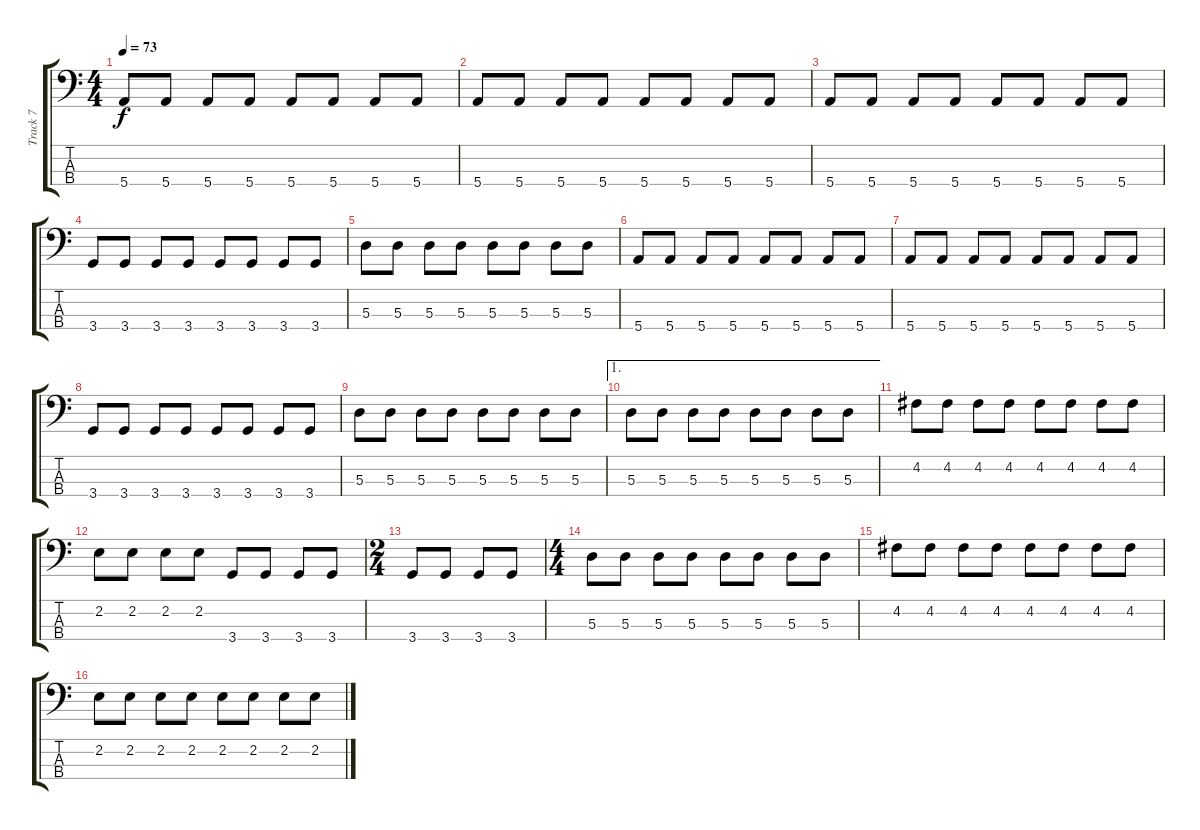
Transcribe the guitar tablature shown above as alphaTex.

\track ("Track 7" "Track 7") {instrument acousticbass}
\staff {score tabs}
\tuning (G2 D2 A1 E1) {hide}
\ts (4 4)
\tempo 73
\clef f4
\ks c
5.4.8{dy f} 5.4.8 5.4.8 5.4.8 5.4.8 5.4.8 5.4.8 5.4.8 |
5.4.8 5.4.8 5.4.8 5.4.8 5.4.8 5.4.8 5.4.8 5.4.8 |
5.4.8 5.4.8 5.4.8 5.4.8 5.4.8 5.4.8 5.4.8 5.4.8 |
3.4.8 3.4.8 3.4.8 3.4.8 3.4.8 3.4.8 3.4.8 3.4.8 |
5.3.8 5.3.8 5.3.8 5.3.8 5.3.8 5.3.8 5.3.8 5.3.8 |
5.4.8 5.4.8 5.4.8 5.4.8 5.4.8 5.4.8 5.4.8 5.4.8 |
5.4.8 5.4.8 5.4.8 5.4.8 5.4.8 5.4.8 5.4.8 5.4.8 |
3.4.8 3.4.8 3.4.8 3.4.8 3.4.8 3.4.8 3.4.8 3.4.8 |
5.3.8 5.3.8 5.3.8 5.3.8 5.3.8 5.3.8 5.3.8 5.3.8 |
\ae 1
5.3.8 5.3.8 5.3.8 5.3.8 5.3.8 5.3.8 5.3.8 5.3.8 |
4.2.8 4.2.8 4.2.8 4.2.8 4.2.8 4.2.8 4.2.8 4.2.8 |
2.2.8 2.2.8 2.2.8 2.2.8 3.4.8 3.4.8 3.4.8 3.4.8 |
\ts (2 4)
3.4.8 3.4.8 3.4.8 3.4.8 |
\ts (4 4)
5.3.8 5.3.8 5.3.8 5.3.8 5.3.8 5.3.8 5.3.8 5.3.8 |
4.2.8 4.2.8 4.2.8 4.2.8 4.2.8 4.2.8 4.2.8 4.2.8 |
2.2.8 2.2.8 2.2.8 2.2.8 2.2.8 2.2.8 2.2.8 2.2.8
